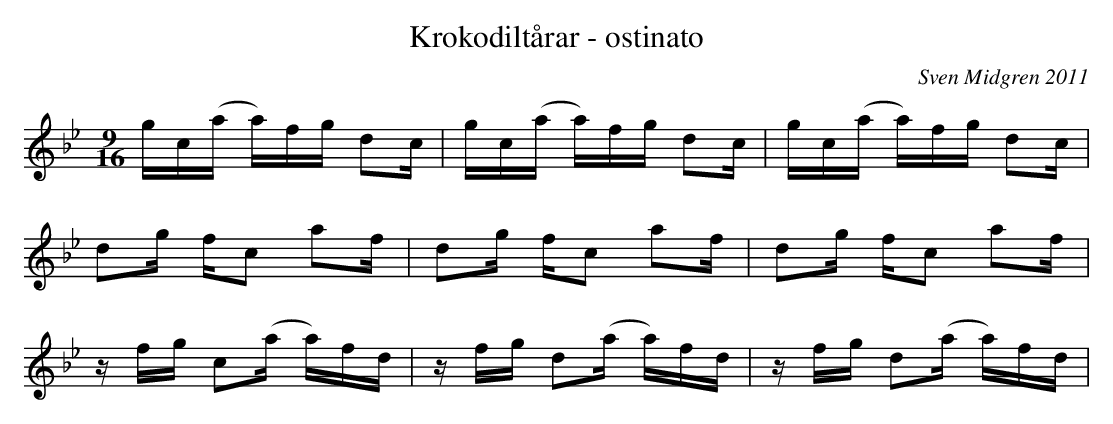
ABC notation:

X:1
T: Krokodiltårar - ostinato
C: Sven Midgren 2011
M: 9/16
L: 1/16
K: Gm
gc(a a)fg d2c | gc(a a)fg d2c |gc(a a)fg d2c |!
d2g fc2 a2f | d2g fc2 a2f | d2g fc2 a2f |!
zfg c2(a a)fd |zfg d2(a a)fd| zfg d2(a a)fd|
